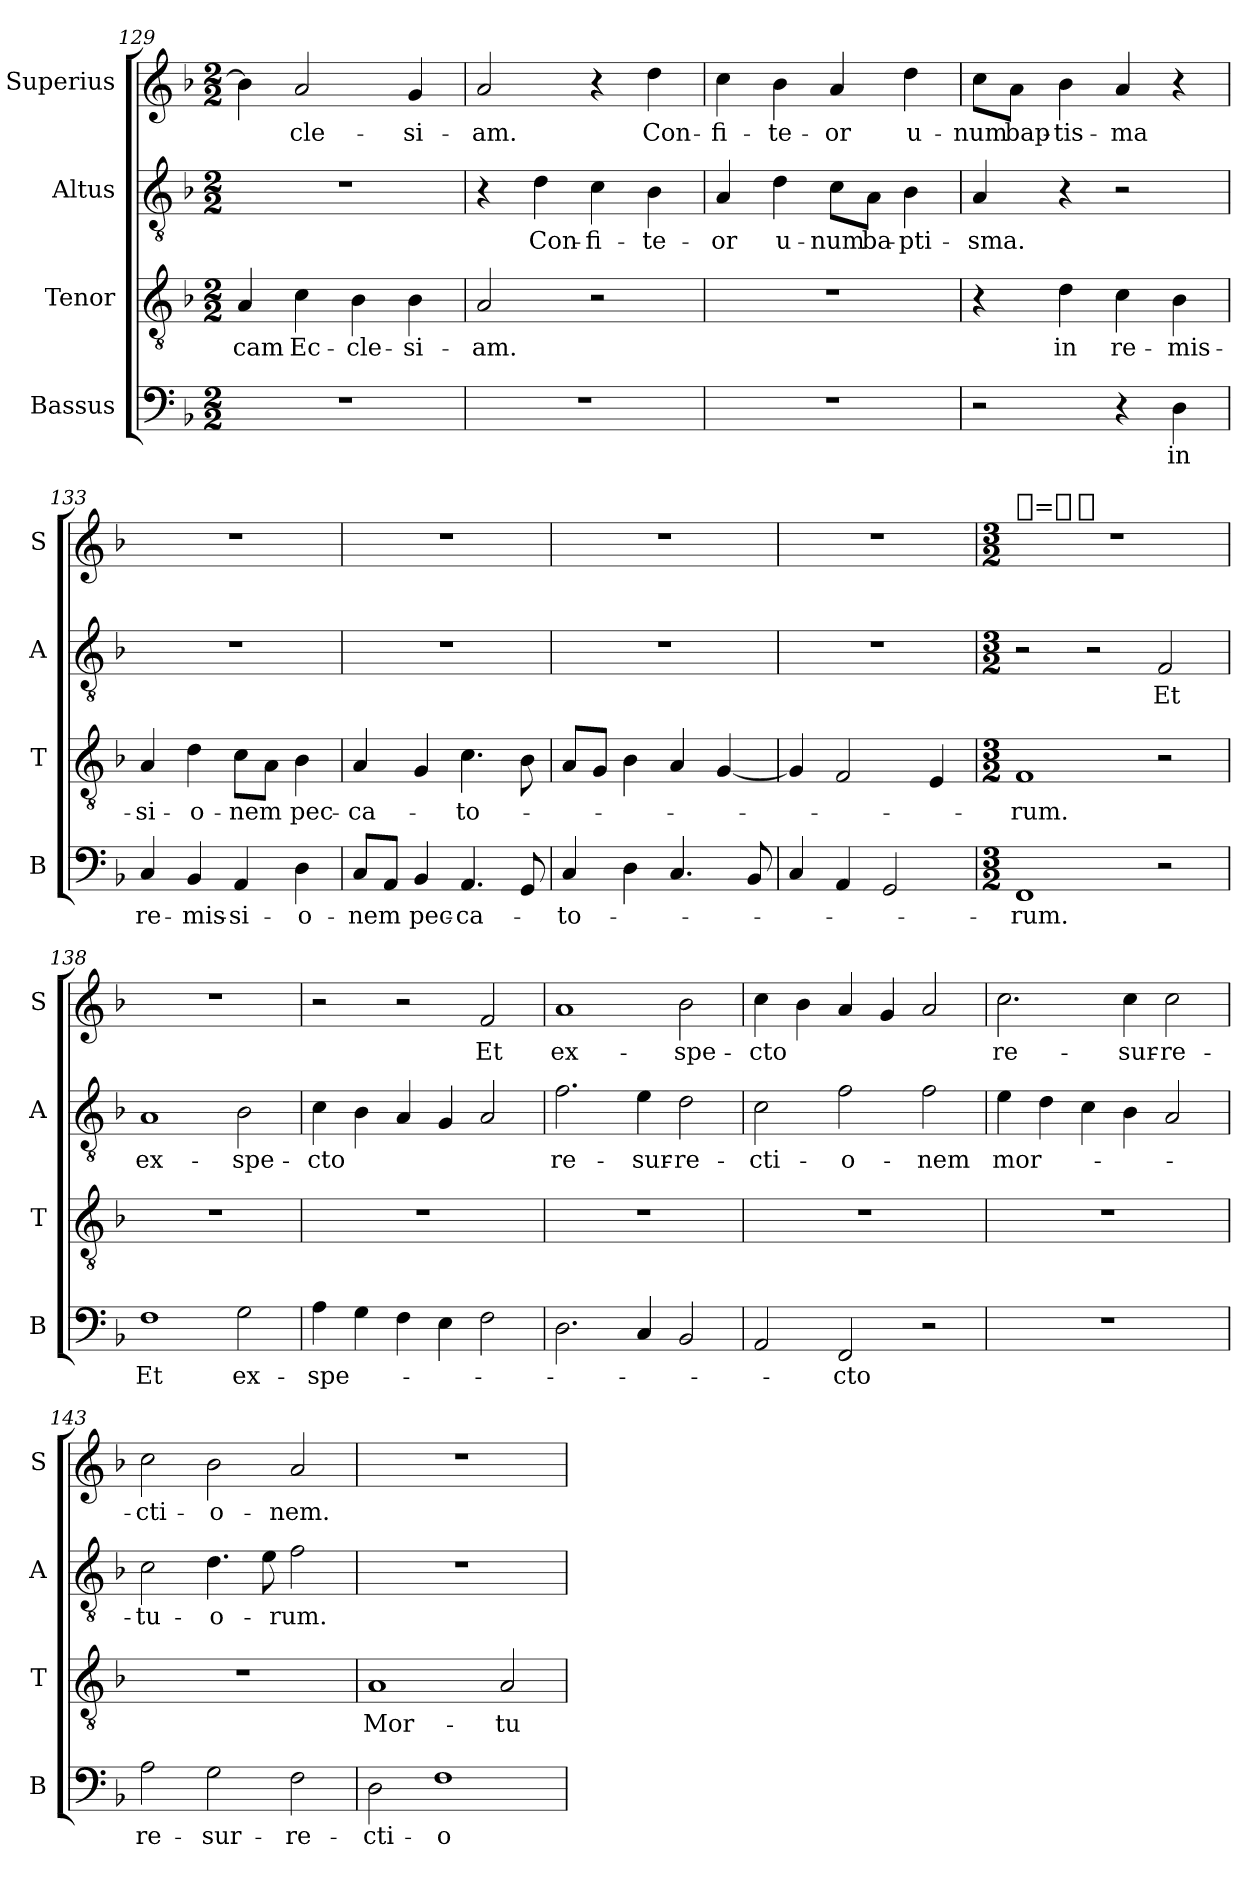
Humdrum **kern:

**kern	**text	**kern	**text	**kern	**text	**kern	**text
*part4	*part4	*part3	*part3	*part2	*part2	*part1	*part1
*staff4	*staff4	*staff3	*staff3	*staff2	*staff2	*staff1	*staff1
*I"Bassus	*	*I"Tenor	*	*I"Altus	*	*I"Superius	*
*I'B	*	*I'T	*	*I'A	*	*I'S	*
*clefF4	*	*clefGv2	*	*clefGv2	*	*clefG2	*
*k[b-]	*	*k[b-]	*	*k[b-]	*	*k[b-]	*
*M2/2	*	*M2/2	*	*M2/2	*	*M2/2	*
=129	=129	=129	=129	=129	=129	=129	=129
1r	.	4A	-cam	1r	.	4b-]	.
.	.	4c	Ec-	.	.	2a	-cle-
.	.	4B-	-cle-	.	.	.	.
.	.	4B-	-si-	.	.	4g	-si-
=130	=130	=130	=130	=130	=130	=130	=130
1r	.	2A	-am.	4r	.	2a	-am.
.	.	.	.	4d	Con-	.	.
.	.	2r	.	4c	-fi-	4r	.
.	.	.	.	4B-	-te-	4dd	Con-
=131	=131	=131	=131	=131	=131	=131	=131
1r	.	1r	.	4A	-or	4cc	-fi-
.	.	.	.	4d	u-	4b-	-te-
.	.	.	.	8c\L	-num	4a	-or
.	.	.	.	8A\J	ba-	.	.
.	.	.	.	4B-	-pti-	4dd	u-
=132	=132	=132	=132	=132	=132	=132	=132
2r	.	4r	.	4A	-sma.	8cc\L	-num
.	.	.	.	.	.	8a\J	bap-
.	.	4d	in	4r	.	4b-	-tis-
4r	.	4c	re-	2r	.	4a	-ma
4D	in	4B-	-mis-	.	.	4r	.
=133	=133	=133	=133	=133	=133	=133	=133
4C	re-	4A	-si-	1r	.	1r	.
4BB-	-mis-	4d	-o-	.	.	.	.
4AA	-si-	8cL	-nem	.	.	.	.
.	.	8AJ	.	.	.	.	.
4D	-o-	4B-	pec-	.	.	.	.
=134	=134	=134	=134	=134	=134	=134	=134
8CL	-nem	4A	-ca-	1r	.	1r	.
8AAJ	.	.	.	.	.	.	.
4BB-	pec-	4G	.	.	.	.	.
4.AA	-ca-	4.c	-to-	.	.	.	.
8GG	.	8B-	.	.	.	.	.
=135	=135	=135	=135	=135	=135	=135	=135
4C	-to-	8AL	.	1r	.	1r	.
.	.	8GJ	.	.	.	.	.
4D	.	4B-	.	.	.	.	.
4.C	.	4A	.	.	.	.	.
.	.	[4G	.	.	.	.	.
8BB-	.	.	.	.	.	.	.
=136	=136	=136	=136	=136	=136	=136	=136
4C	.	4G]	.	1r	.	1r	.
4AA	.	2F	.	.	.	.	.
2GG	.	.	.	.	.	.	.
.	.	4E	.	.	.	.	.
=137	=137	=137	=137	=137	=137	=137	=137
*M3/2	*	*M3/2	*	*M3/2	*	*M3/2	*
!	!	!	!	!	!	!LO:TX:a:t=[whole]=[whole-dot]	!
1FF	-rum.	1F	-rum.	2r	.	2%3r	.
.	.	.	.	2r	.	.	.
2r	.	2r	.	2F	Et	.	.
=138	=138	=138	=138	=138	=138	=138	=138
1F	Et	1.r	.	1A	ex-	1.r	.
2G	ex-	.	.	2B-	-spe-	.	.
=139	=139	=139	=139	=139	=139	=139	=139
4A	-spe-	1.r	.	4c	-cto	2r	.
4G	.	.	.	4B-	.	.	.
4F	.	.	.	4A	.	2r	.
4E	.	.	.	4G	.	.	.
2F	.	.	.	2A	.	2f	Et
=140	=140	=140	=140	=140	=140	=140	=140
2.D	.	1.r	.	2.f	re-	1a	ex-
4C	.	.	.	4e	-sur-	.	.
2BB-	.	.	.	2d	-re-	2b-	-spe-
=141	=141	=141	=141	=141	=141	=141	=141
2AA	.	1.r	.	2c	-cti-	4cc	-cto
.	.	.	.	.	.	4b-	.
2FF	-cto	.	.	2f	-o-	4a	.
.	.	.	.	.	.	4g	.
2r	.	.	.	2f	-nem	2a	.
=142	=142	=142	=142	=142	=142	=142	=142
1.r	.	1.r	.	4e	mor-	2.cc	re-
.	.	.	.	4d	.	.	.
.	.	.	.	4c	.	.	.
.	.	.	.	4B-	.	4cc	-sur-
.	.	.	.	2A	.	2cc	-re-
=143	=143	=143	=143	=143	=143	=143	=143
2A	re-	1.r	.	2c	-tu-	2cc	-cti-
2G	-sur-	.	.	4.d	-o-	2b-	-o-
.	.	.	.	8e	.	.	.
2F	-re-	.	.	2f	-rum.	2a	-nem.
=144	=144	=144	=144	=144	=144	=144	=144
2D	-cti-	1A	Mor-	1.r	.	1.r	.
1F	-o-	.	.	.	.	.	.
.	.	2A	-tu-	.	.	.	.
=	=	=	=	=	=	=	=
*-	*-	*-	*-	*-	*-	*-	*-
